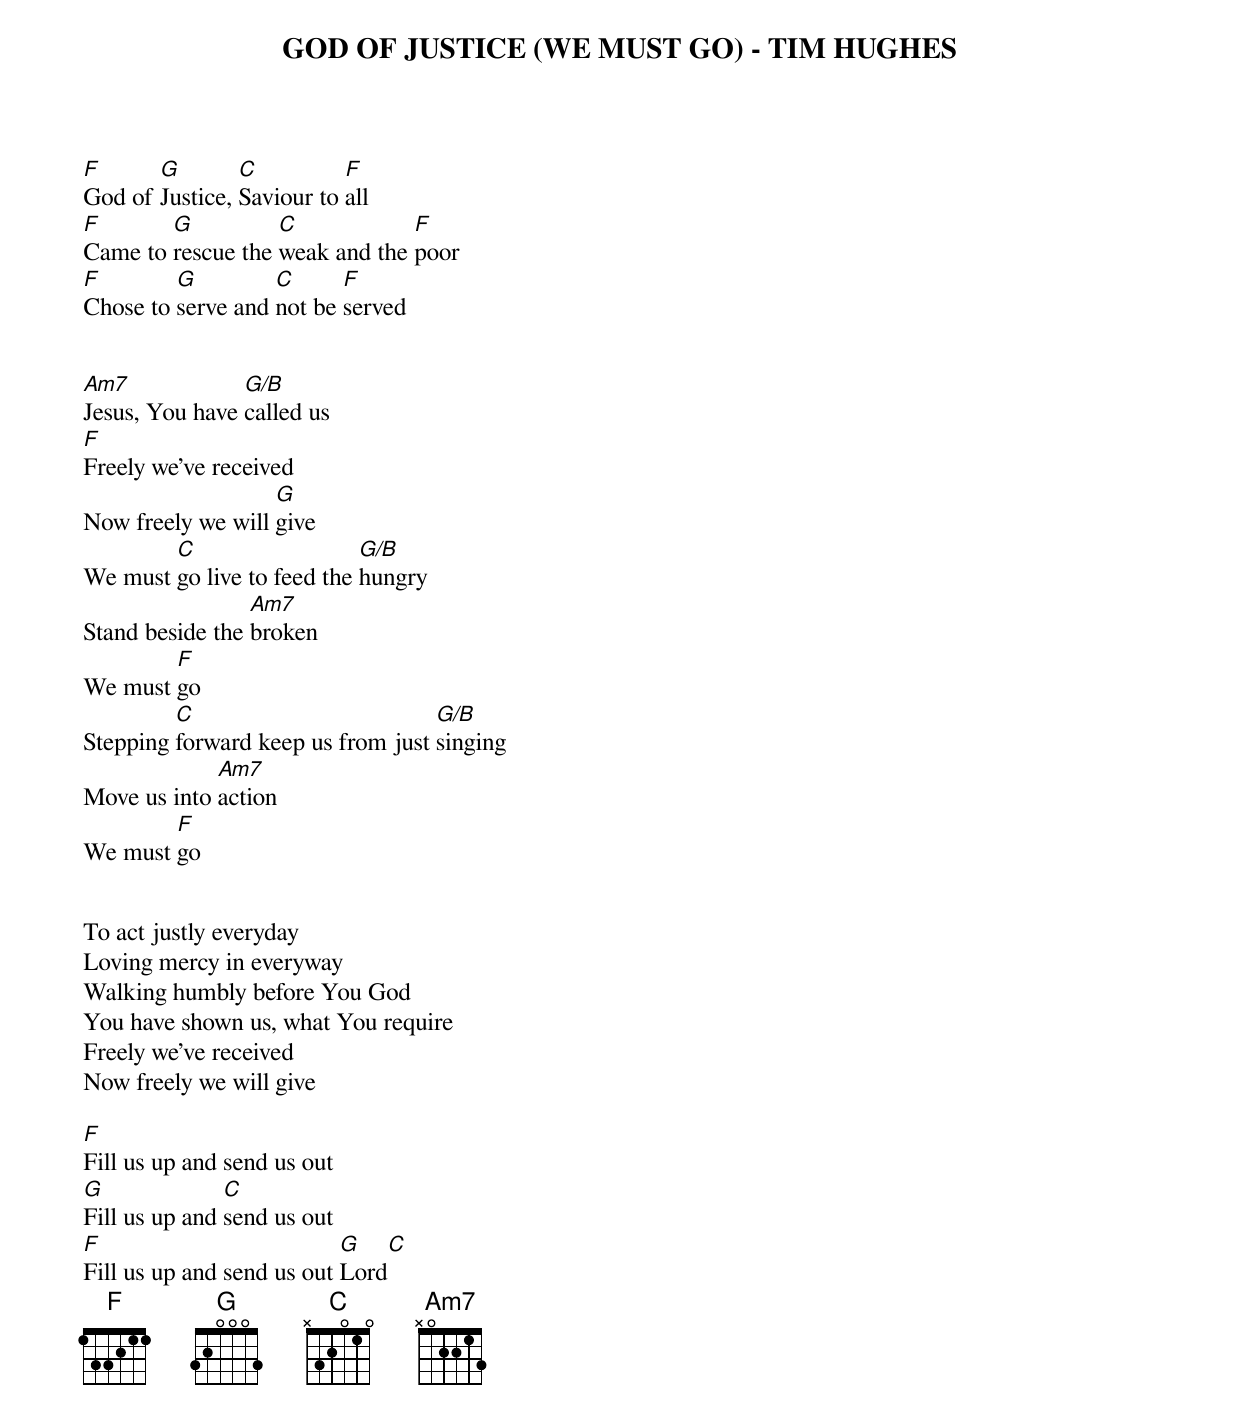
GOD OF JUSTICE (WE MUST GO) - TIM HUGHES

F      G        C          F
God of Justice, Saviour to all
F       G          C            F
Came to rescue the weak and the poor
F        G         C      F
Chose to serve and not be served


Am7             G/B
Jesus, You have called us
F
Freely we've received
                   G
Now freely we will give
        C                   G/B
We must go live to feed the hungry
                 Am7
Stand beside the broken
        F
We must go
         C                         G/B
Stepping forward keep us from just singing
             Am7
Move us into action
        F
We must go


To act justly everyday
Loving mercy in everyway
Walking humbly before You God
You have shown us, what You require
Freely we've received
Now freely we will give

F
Fill us up and send us out
G              C
Fill us up and send us out
F                          G        C
Fill us up and send us out Lord
